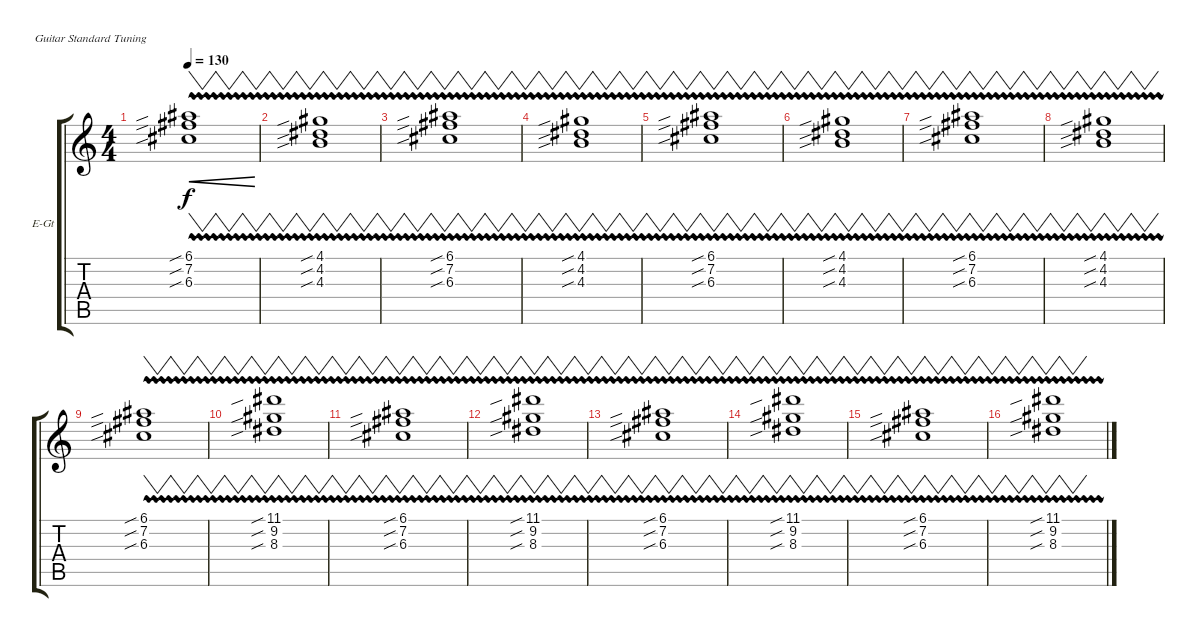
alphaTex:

\defaultSystemsLayout 4
\bracketExtendMode groupsimilarinstruments
\firstSystemTrackNameOrientation horizontal
\otherSystemsTrackNameOrientation horizontal
\track ("Tabuchi" "E-Gt") {instrument distortionguitar}
\staff {score tabs}
\tuning (E4 B3 G3 D3 A2 E2)
\ts (4 4)
\tempo 130
\clef g2
\scale
0.333333
\ks c
(6.3{vw sib} 7.2{vw sib} 6.1{vw sib}).1{vw cre dy f} |
\scale
0.333333 (4.3{vw sib} 4.2{vw sib} 4.1{vw sib}).1{vw} |
\scale
0.333333 (6.3{vw sib} 7.2{vw sib} 6.1{vw sib}).1{vw} |
\scale
0.333333 (4.3{vw sib} 4.2{vw sib} 4.1{vw sib}).1{vw} |
\scale
0.333333 (6.3{vw sib} 7.2{vw sib} 6.1{vw sib}).1{vw} |
\scale
0.333333 (4.3{vw sib} 4.2{vw sib} 4.1{vw sib}).1{vw} |
\scale
0.333333 (6.3{vw sib} 7.2{vw sib} 6.1{vw sib}).1{vw} |
\scale
0.333333 (4.3{vw sib} 4.2{vw sib} 4.1{vw sib}).1{vw} |
\scale
0.333333 (6.3{vw sib} 7.2{vw sib} 6.1{vw sib}).1{vw} |
\scale
0.333333 (8.3{vw sib} 9.2{vw sib} 11.1{vw sib}).1{vw} |
\scale
0.333333 (6.3{vw sib} 7.2{vw sib} 6.1{vw sib}).1{vw} |
\scale
0.333333 (8.3{vw sib} 9.2{vw sib} 11.1{vw sib}).1{vw} |
\scale
0.333333 (6.3{vw sib} 7.2{vw sib} 6.1{vw sib}).1{vw} |
\scale
0.333333 (8.3{vw sib} 9.2{vw sib} 11.1{vw sib}).1{vw} |
\scale
0.333333 (6.3{vw sib} 7.2{vw sib} 6.1{vw sib}).1{vw} |
\scale
0.333333 (8.3{vw sib} 9.2{vw sib} 11.1{vw sib}).1{vw}
